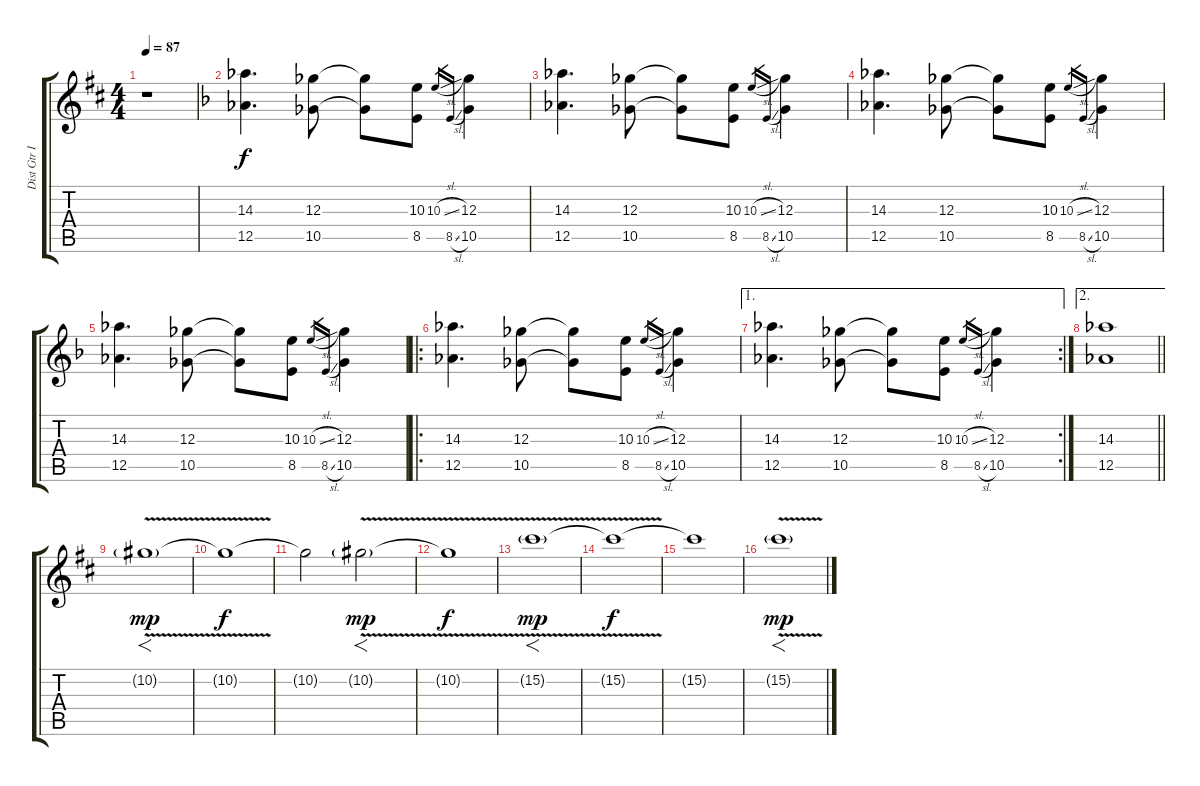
\track ("Dist Gtr III" "Dist Gtr I") {instrument overdrivenguitar}
\staff {score tabs}
\tuning (Eb4 Bb3 Gb3 Db3 Ab2 Eb2) {hide}
\ts (4 4)
\tempo 87
\clef g2
\ks d
r.1{dy f} |
\ks f
(14.3 12.5).4{d} (12.3 10.5).8 (12.3{t} 10.5{t}).8 (10.3 8.5).8 10.3{sl}.16{gr} 8.5{sl}.16{gr} (12.3 10.5).4 |
(14.3 12.5).4{d} (12.3 10.5).8 (12.3{t} 10.5{t}).8 (10.3 8.5).8 10.3{sl}.16{gr} 8.5{sl}.16{gr} (12.3 10.5).4 |
(14.3 12.5).4{d} (12.3 10.5).8 (12.3{t} 10.5{t}).8 (10.3 8.5).8 10.3{sl}.16{gr} 8.5{sl}.16{gr} (12.3 10.5).4 |
(14.3 12.5).4{d} (12.3 10.5).8 (12.3{t} 10.5{t}).8 (10.3 8.5).8 10.3{sl}.16{gr} 8.5{sl}.16{gr} (12.3 10.5).4 |
\ro
(14.3 12.5).4{d} (12.3 10.5).8 (12.3{t} 10.5{t}).8 (10.3 8.5).8 10.3{sl}.16{gr} 8.5{sl}.16{gr} (12.3 10.5).4 |
\ae 1
\rc 2
(14.3 12.5).4{d} (12.3 10.5).8 (12.3{t} 10.5{t}).8 (10.3 8.5).8 10.3{sl}.16{gr} 8.5{sl}.16{gr} (12.3 10.5).4 |
\ae 2
\barLineRight lightlight
(14.3 12.5).1 |
\ks d
10.2{v g}.1{f dy mp} |
10.2{t}.1{dy f} |
10.2{t}.2 10.2{v g}.2{f dy mp} |
10.2{t}.1{dy f} |
15.2{v g}.1{f dy mp} |
15.2{t}.1{dy f} |
15.2{t}.1 |
15.2{v g}.1{f dy mp}
